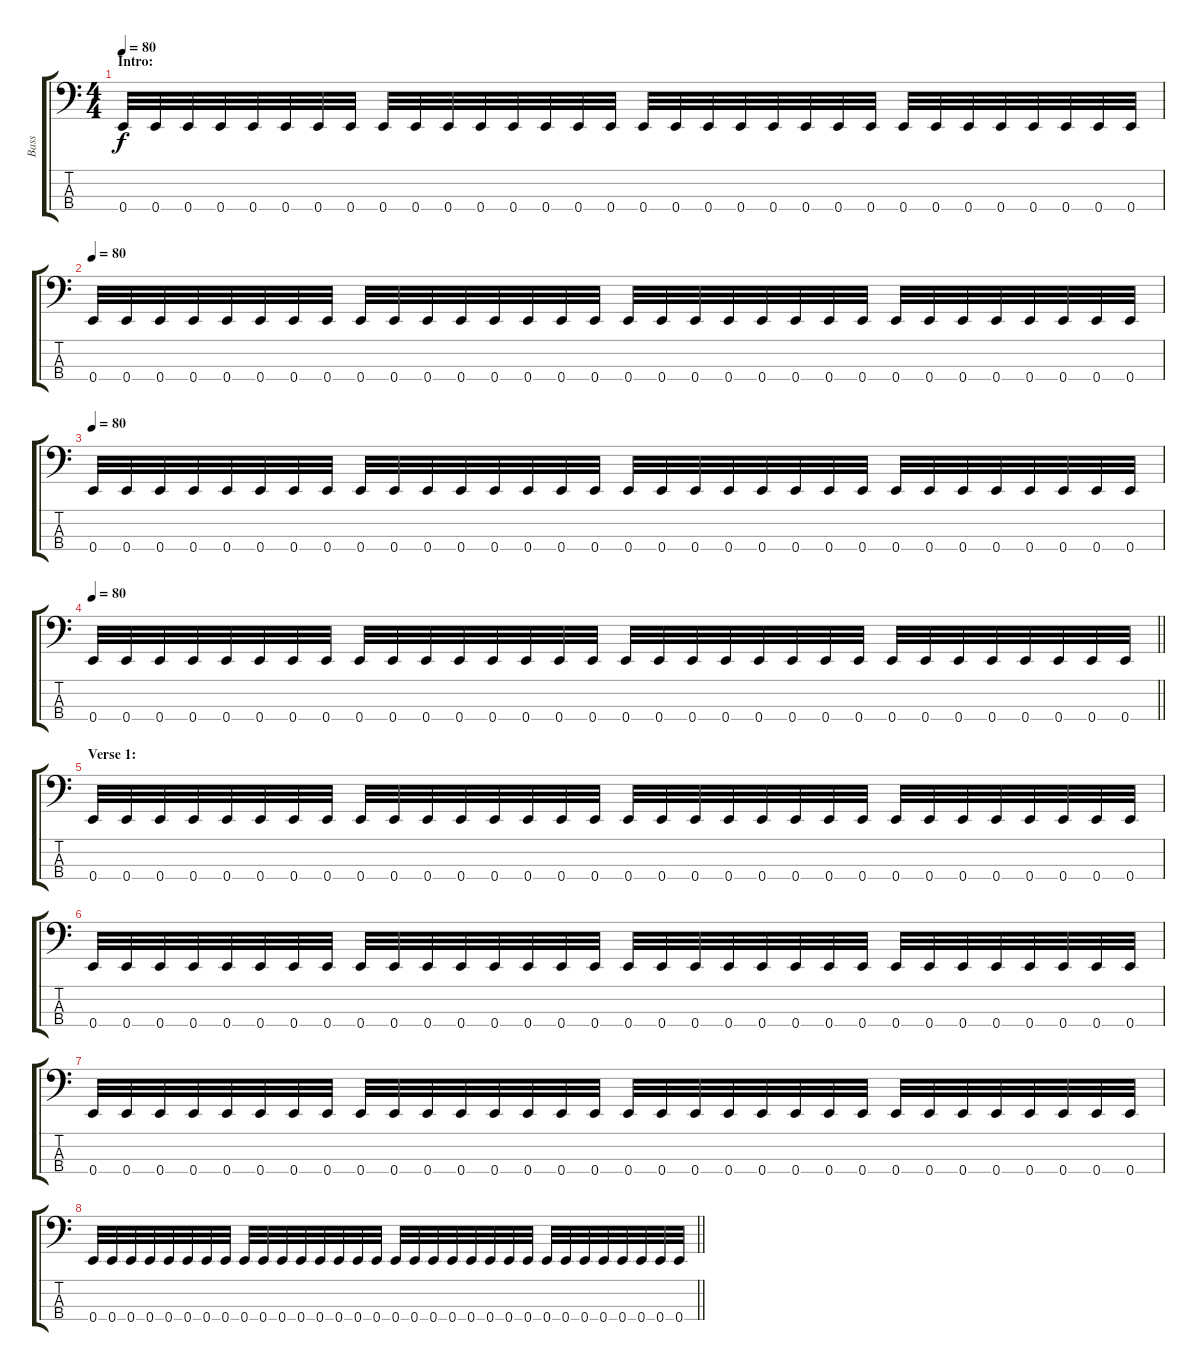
\track ("Bass" "Bass") {instrument slapbass2}
\staff {score tabs}
\tuning (G2 D2 A1 E1) {hide}
\ts (4 4)
\section ("" "Intro:")
\tempo 80
\clef f4
\ks c
0.4.32{dy f instrument slapbass2} 0.4.32 0.4.32 0.4.32 0.4.32 0.4.32 0.4.32 0.4.32 0.4.32 0.4.32 0.4.32 0.4.32 0.4.32 0.4.32 0.4.32 0.4.32 0.4.32 0.4.32 0.4.32 0.4.32 0.4.32 0.4.32 0.4.32 0.4.32 0.4.32 0.4.32 0.4.32 0.4.32 0.4.32 0.4.32 0.4.32 0.4.32 |
\tempo 80
0.4.32 0.4.32 0.4.32 0.4.32 0.4.32 0.4.32 0.4.32 0.4.32 0.4.32 0.4.32 0.4.32 0.4.32 0.4.32 0.4.32 0.4.32 0.4.32 0.4.32 0.4.32 0.4.32 0.4.32 0.4.32 0.4.32 0.4.32 0.4.32 0.4.32 0.4.32 0.4.32 0.4.32 0.4.32 0.4.32 0.4.32 0.4.32 |
\tempo 80
0.4.32 0.4.32 0.4.32 0.4.32 0.4.32 0.4.32 0.4.32 0.4.32 0.4.32 0.4.32 0.4.32 0.4.32 0.4.32 0.4.32 0.4.32 0.4.32 0.4.32 0.4.32 0.4.32 0.4.32 0.4.32 0.4.32 0.4.32 0.4.32 0.4.32 0.4.32 0.4.32 0.4.32 0.4.32 0.4.32 0.4.32 0.4.32 |
\tempo 80
\barLineRight lightlight
0.4.32 0.4.32 0.4.32 0.4.32 0.4.32 0.4.32 0.4.32 0.4.32 0.4.32 0.4.32 0.4.32 0.4.32 0.4.32 0.4.32 0.4.32 0.4.32 0.4.32 0.4.32 0.4.32 0.4.32 0.4.32 0.4.32 0.4.32 0.4.32 0.4.32 0.4.32 0.4.32 0.4.32 0.4.32 0.4.32 0.4.32 0.4.32 |
\section ("" "Verse 1:")
0.4.32 0.4.32 0.4.32 0.4.32 0.4.32 0.4.32 0.4.32 0.4.32 0.4.32 0.4.32 0.4.32 0.4.32 0.4.32 0.4.32 0.4.32 0.4.32 0.4.32 0.4.32 0.4.32 0.4.32 0.4.32 0.4.32 0.4.32 0.4.32 0.4.32 0.4.32 0.4.32 0.4.32 0.4.32 0.4.32 0.4.32 0.4.32 |
0.4.32 0.4.32 0.4.32 0.4.32 0.4.32 0.4.32 0.4.32 0.4.32 0.4.32 0.4.32 0.4.32 0.4.32 0.4.32 0.4.32 0.4.32 0.4.32 0.4.32 0.4.32 0.4.32 0.4.32 0.4.32 0.4.32 0.4.32 0.4.32 0.4.32 0.4.32 0.4.32 0.4.32 0.4.32 0.4.32 0.4.32 0.4.32 |
0.4.32 0.4.32 0.4.32 0.4.32 0.4.32 0.4.32 0.4.32 0.4.32 0.4.32 0.4.32 0.4.32 0.4.32 0.4.32 0.4.32 0.4.32 0.4.32 0.4.32 0.4.32 0.4.32 0.4.32 0.4.32 0.4.32 0.4.32 0.4.32 0.4.32 0.4.32 0.4.32 0.4.32 0.4.32 0.4.32 0.4.32 0.4.32 |
\barLineRight lightlight
0.4.32 0.4.32 0.4.32 0.4.32 0.4.32 0.4.32 0.4.32 0.4.32 0.4.32 0.4.32 0.4.32 0.4.32 0.4.32 0.4.32 0.4.32 0.4.32 0.4.32 0.4.32 0.4.32 0.4.32 0.4.32 0.4.32 0.4.32 0.4.32 0.4.32 0.4.32 0.4.32 0.4.32 0.4.32 0.4.32 0.4.32 0.4.32
